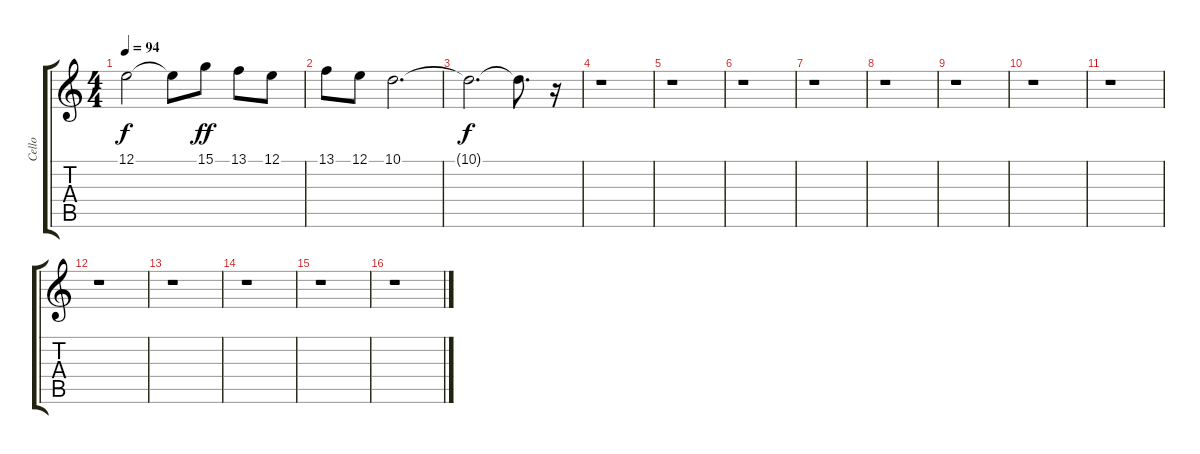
\track ("Cello                   " "Cello     ") {instrument baritonesax}
\staff {score tabs}
\tuning (E4 B3 G3 D3 A2 E2) {hide}
\ts (4 4)
\tempo 94
\clef g2
\ks c
12.1{t}.2{dy f} 12.1{t}.8 15.1.8{dy ff} 13.1.8 12.1.8 |
13.1.8 12.1.8 10.1.2{d} |
10.1{t}.2{d dy f} 10.1{t}.8{d} r.16 |
r.1 |
r.1 |
r.1 |
r.1 |
r.1 |
r.1 |
r.1 |
r.1 |
r.1 |
r.1 |
r.1 |
r.1 |
r.1
